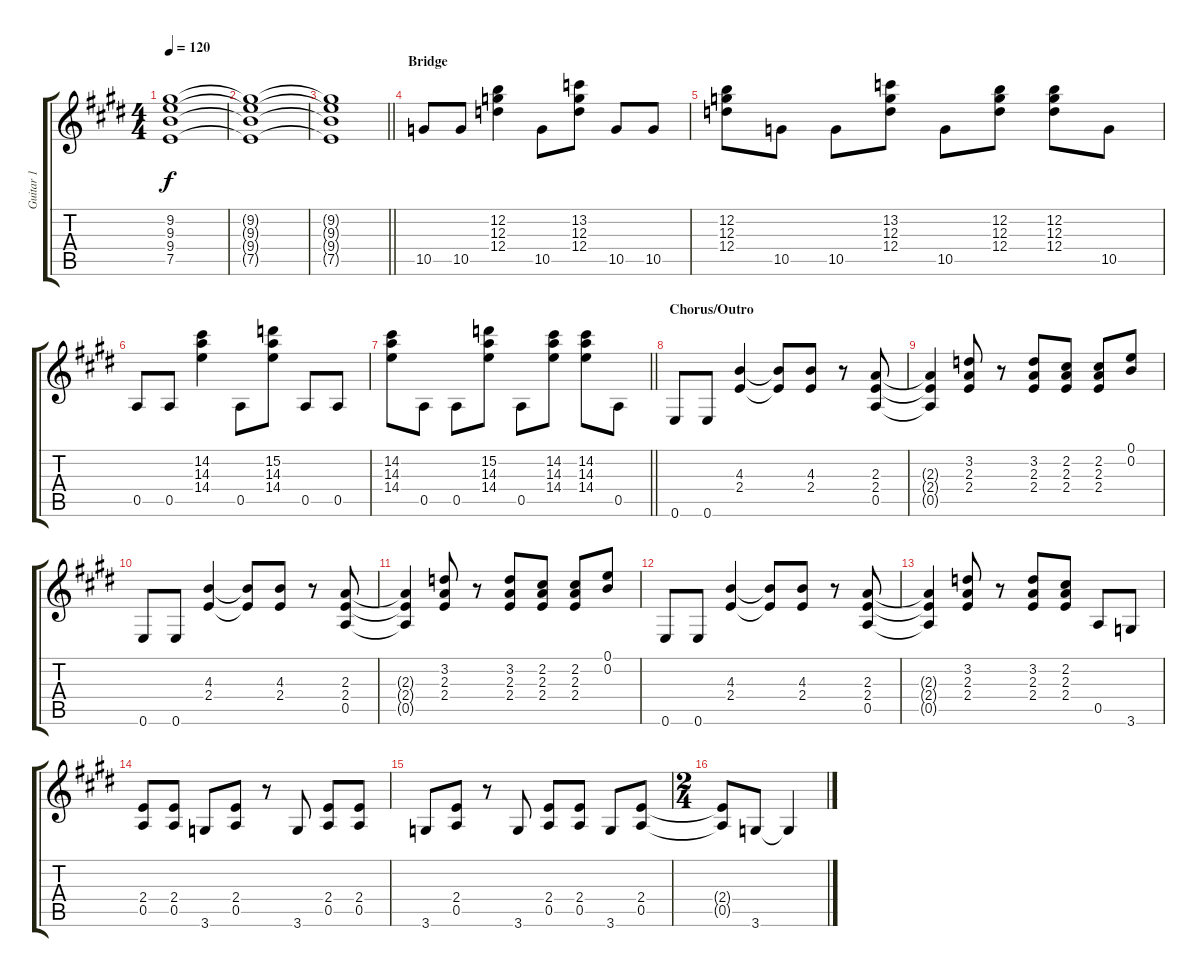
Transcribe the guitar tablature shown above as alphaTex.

\track ("Guitar 1" "Guitar 1") {instrument distortionguitar}
\staff {score tabs}
\tuning (E4 B3 G3 D3 A2 E2) {hide}
\ts (4 4)
\tempo 120
\clef g2
\ks e
(9.2{t} 9.3{t} 9.4{t} 7.5{t}).1{dy f} |
(9.2{t} 9.3{t} 9.4{t} 7.5{t}).1 |
\barLineRight lightlight
(9.2{t} 9.3{t} 9.4{t} 7.5{t}).1 |
\section ("" "Bridge")
10.5.8 10.5.8 (12.2 12.3 12.4).4 10.5.8 (13.2 12.3 12.4).8 10.5.8 10.5.8 |
(12.2 12.3 12.4).8 10.5.8 10.5.8 (13.2 12.3 12.4).8 10.5.8 (12.2 12.3 12.4).8 (12.2 12.3 12.4).8 10.5.8 |
0.5.8 0.5.8 (14.2 14.3 14.4).4 0.5.8 (15.2 14.3 14.4).8 0.5.8 0.5.8 |
\barLineRight lightlight
(14.2 14.3 14.4).8 0.5.8 0.5.8 (15.2 14.3 14.4).8 0.5.8 (14.2 14.3 14.4).8 (14.2 14.3 14.4).8 0.5.8 |
\section ("" "Chorus/Outro")
0.6.8 0.6.8 (4.3 2.4).4 (4.3{t} 2.4{t}).8 (4.3 2.4).8 r.8 (2.3 2.4 0.5).8 |
(2.3{t} 2.4{t} 0.5{t}).4 (3.2 2.3 2.4).8 r.8 (3.2 2.3 2.4).8 (2.2 2.3 2.4).8 (2.2 2.3 2.4).8 (0.1 0.2).8 |
0.6.8 0.6.8 (4.3 2.4).4 (4.3{t} 2.4{t}).8 (4.3 2.4).8 r.8 (2.3 2.4 0.5).8 |
(2.3{t} 2.4{t} 0.5{t}).4 (3.2 2.3 2.4).8 r.8 (3.2 2.3 2.4).8 (2.2 2.3 2.4).8 (2.2 2.3 2.4).8 (0.1 0.2).8 |
0.6.8 0.6.8 (4.3 2.4).4 (4.3{t} 2.4{t}).8 (4.3 2.4).8 r.8 (2.3 2.4 0.5).8 |
(2.3{t} 2.4{t} 0.5{t}).4 (3.2 2.3 2.4).8 r.8 (3.2 2.3 2.4).8 (2.2 2.3 2.4).8 0.5.8 3.6.8 |
(2.4 0.5).8 (2.4 0.5).8 3.6.8 (2.4 0.5).8 r.8 3.6.8 (2.4 0.5).8 (2.4 0.5).8 |
3.6.8 (2.4 0.5).8 r.8 3.6.8 (2.4 0.5).8 (2.4 0.5).8 3.6.8 (2.4 0.5).8 |
\ts (2 4)
(2.4{t} 0.5{t}).8 3.6.8 3.6{t}.4
